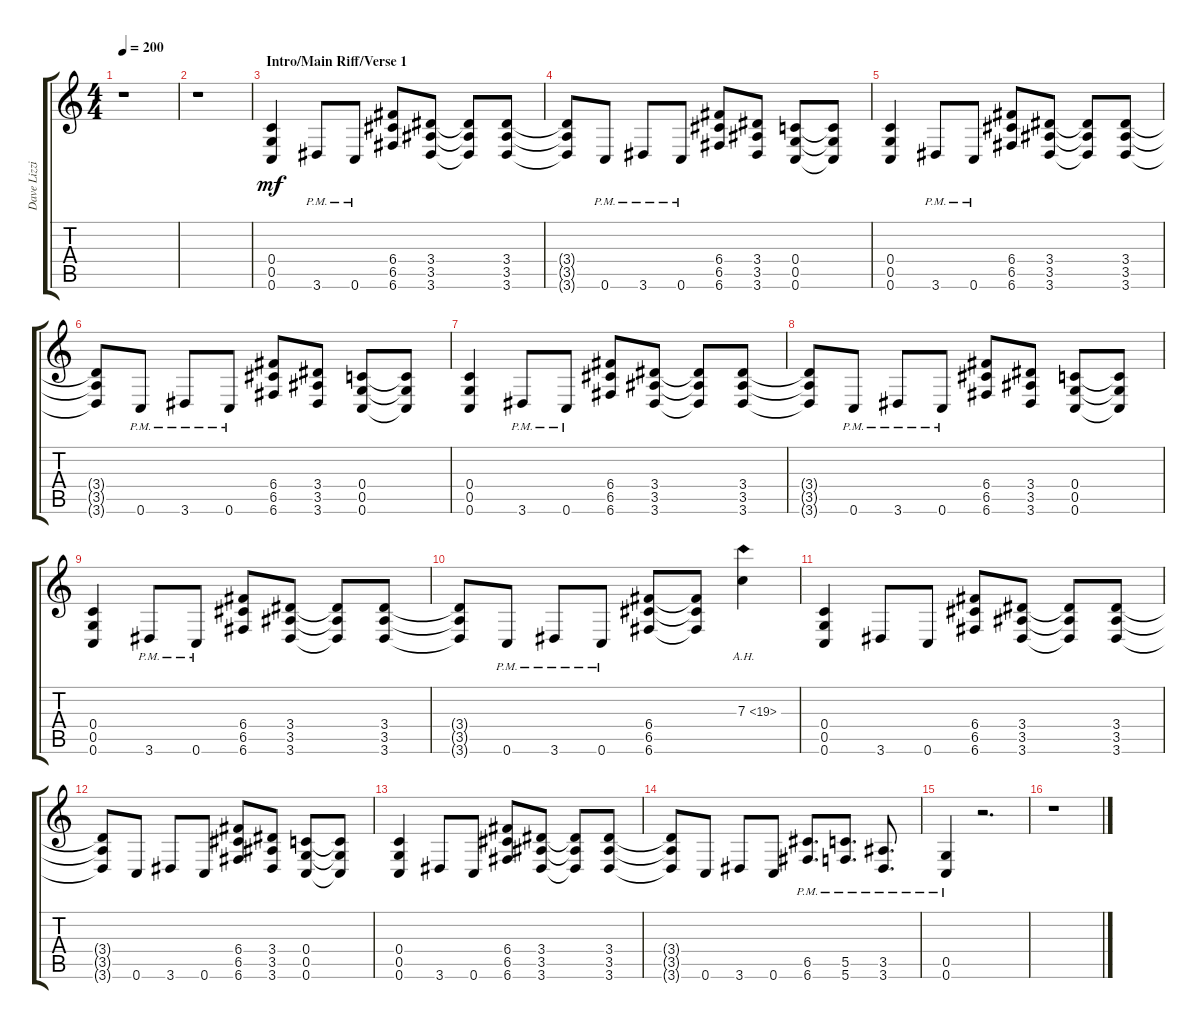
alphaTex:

\track ("Dave Lizzio" "Dave Lizzi") {instrument distortionguitar}
\staff {score tabs}
\tuning (D4 A3 F3 C3 G2 C2) {hide}
\ts (4 4)
\tempo 200
\clef g2
\ks c
r.1{dy mf instrument distortionguitar} |
r.1 |
\section ("" "Intro/Main Riff/Verse 1")
(0.4 0.5 0.6).4 3.6{pm}.8 0.6{pm}.8 (6.4 6.5 6.6).8 (3.4 3.5 3.6).8 (3.4{t} 3.5{t} 3.6{t}).8 (3.4 3.5 3.6).8 |
(3.4{t} 3.5{t} 3.6{t}).8 0.6{pm}.8 3.6{pm}.8 0.6{pm}.8 (6.4 6.5 6.6).8 (3.4 3.5 3.6).8 (0.4 0.5 0.6).8 (0.4{t} 0.5{t} 0.6{t}).8 |
(0.4 0.5 0.6).4 3.6{pm}.8 0.6{pm}.8 (6.4 6.5 6.6).8 (3.4 3.5 3.6).8 (3.4{t} 3.5{t} 3.6{t}).8 (3.4 3.5 3.6).8 |
(3.4{t} 3.5{t} 3.6{t}).8 0.6{pm}.8 3.6{pm}.8 0.6{pm}.8 (6.4 6.5 6.6).8 (3.4 3.5 3.6).8 (0.4 0.5 0.6).8 (0.4{t} 0.5{t} 0.6{t}).8 |
(0.4 0.5 0.6).4 3.6{pm}.8 0.6{pm}.8 (6.4 6.5 6.6).8 (3.4 3.5 3.6).8 (3.4{t} 3.5{t} 3.6{t}).8 (3.4 3.5 3.6).8 |
(3.4{t} 3.5{t} 3.6{t}).8 0.6{pm}.8 3.6{pm}.8 0.6{pm}.8 (6.4 6.5 6.6).8 (3.4 3.5 3.6).8 (0.4 0.5 0.6).8 (0.4{t} 0.5{t} 0.6{t}).8 |
(0.4 0.5 0.6).4 3.6{pm}.8 0.6{pm}.8 (6.4 6.5 6.6).8 (3.4 3.5 3.6).8 (3.4{t} 3.5{t} 3.6{t}).8 (3.4 3.5 3.6).8 |
(3.4{t} 3.5{t} 3.6{t}).8 0.6{pm}.8 3.6{pm}.8 0.6{pm}.8 (6.4 6.5 6.6).8 (6.4{t} 6.5{t} 6.6{t}).8 7.3{ah 12}.4 |
(0.4 0.5 0.6).4 3.6.8 0.6.8 (6.4 6.5 6.6).8 (3.4 3.5 3.6).8 (3.4{t} 3.5{t} 3.6{t}).8 (3.4 3.5 3.6).8 |
(3.4{t} 3.5{t} 3.6{t}).8 0.6.8 3.6.8 0.6.8 (6.4 6.5 6.6).8 (3.4 3.5 3.6).8 (0.4 0.5 0.6).8 (0.4{t} 0.5{t} 0.6{t}).8 |
(0.4 0.5 0.6).4 3.6.8 0.6.8 (6.4 6.5 6.6).8 (3.4 3.5 3.6).8 (3.4{t} 3.5{t} 3.6{t}).8 (3.4 3.5 3.6).8 |
(3.4{t} 3.5{t} 3.6{t}).8 0.6.8 3.6.8 0.6.8 (6.5{pm} 6.6{pm}).8{d} (5.5{pm} 5.6{pm}).8{d} (3.5{pm} 3.6{pm}).8{d} |
(0.5{pm} 0.6{pm}).4 r.2{d} |
r.1
